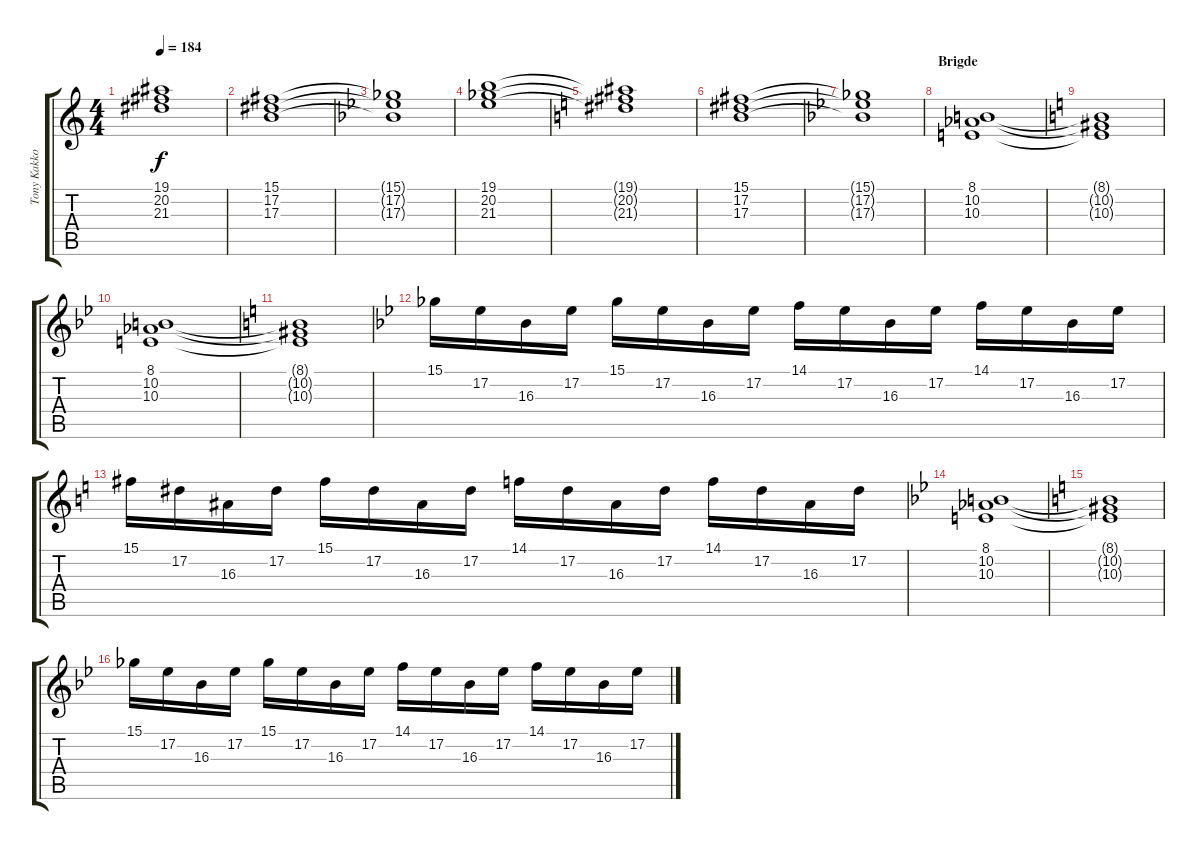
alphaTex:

\track ("Tony Kakko - Keyboards I" "Tony Kakko") {instrument harpsichord}
\staff {score tabs}
\tuning (Eb4 Bb3 Gb3 Db3 Ab2 Eb2) {hide}
\ts (4 4)
\tempo 184
\clef g2
\ks c
(19.1{t} 20.2{t} 21.3{t}).1{dy f} |
(15.1 17.2 17.3).1 |
\ks gminor
(15.1{t} 17.2{t} 17.3{t}).1 |
(19.1 20.2 21.3).1 |
\ks c
(19.1{t} 20.2{t} 21.3{t}).1 |
(15.1 17.2 17.3).1 |
\ks gminor
(15.1{t} 17.2{t} 17.3{t}).1 |
\section ("" "Brigde")
(8.1 10.2 10.3).1{volume 12} |
\ks c
(8.1{t} 10.2{t} 10.3{t}).1 |
\ks gminor
(8.1 10.2 10.3).1 |
\ks c
(8.1{t} 10.2{t} 10.3{t}).1 |
\ks gminor
15.1.16{volume 14} 17.2.16 16.3.16 17.2.16 15.1.16 17.2.16 16.3.16 17.2.16 14.1.16 17.2.16 16.3.16 17.2.16 14.1.16 17.2.16 16.3.16 17.2.16 |
\ks c
15.1.16 17.2.16 16.3.16 17.2.16 15.1.16 17.2.16 16.3.16 17.2.16 14.1.16 17.2.16 16.3.16 17.2.16 14.1.16 17.2.16 16.3.16 17.2.16 |
\ks gminor
(8.1 10.2 10.3).1{volume 12} |
\ks c
(8.1{t} 10.2{t} 10.3{t}).1 |
\ks gminor
15.1.16{volume 14} 17.2.16 16.3.16 17.2.16 15.1.16 17.2.16 16.3.16 17.2.16 14.1.16 17.2.16 16.3.16 17.2.16 14.1.16 17.2.16 16.3.16 17.2.16
